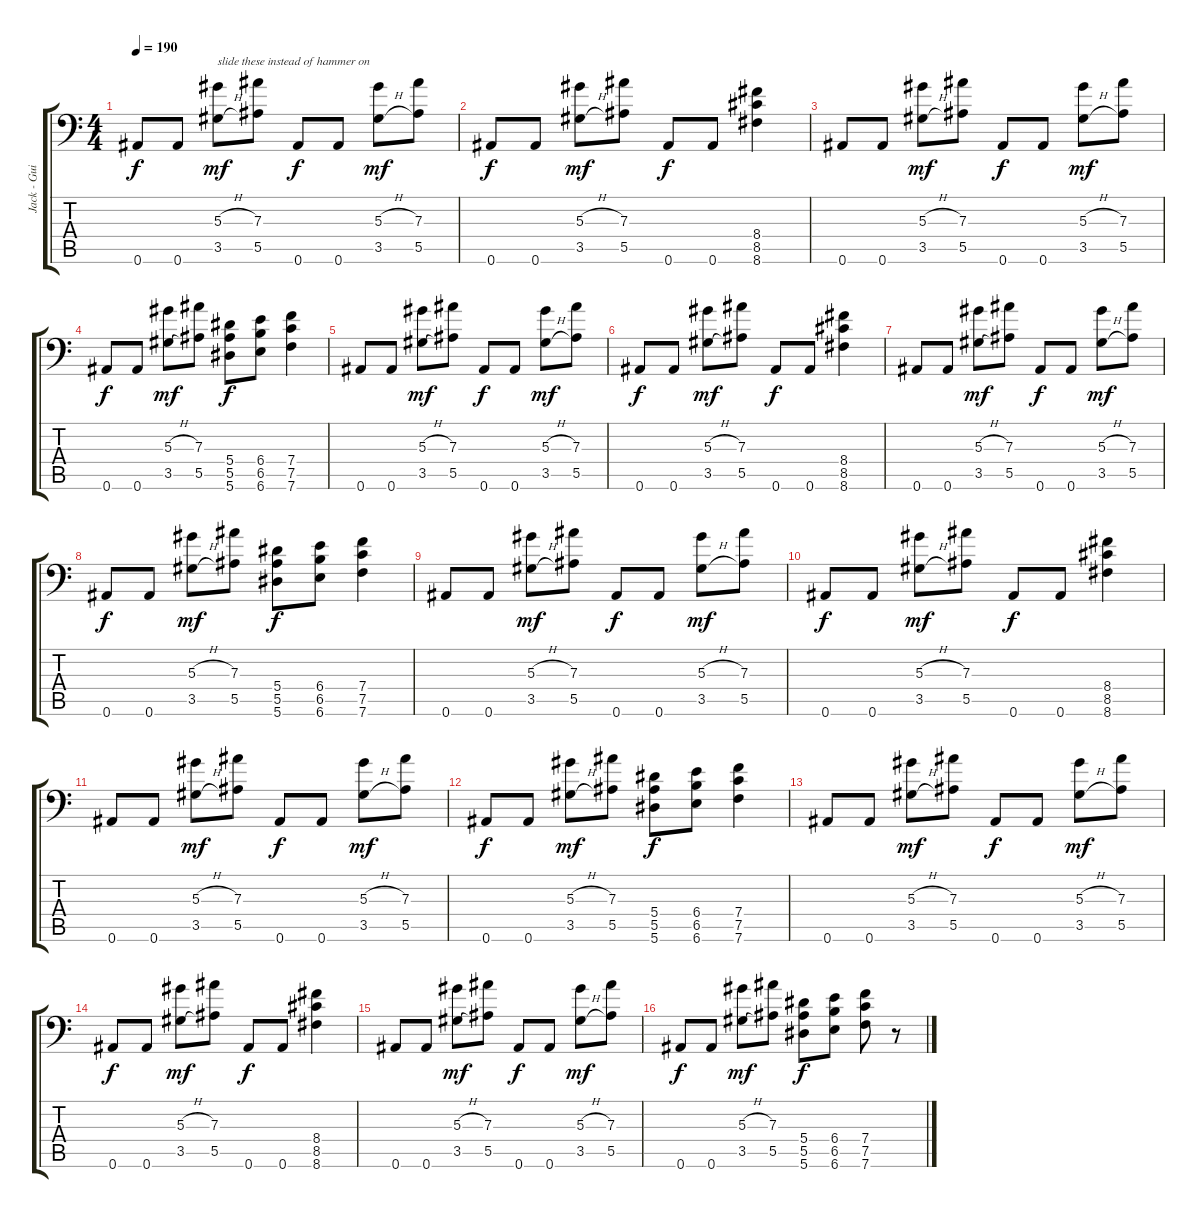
\track ("Jack - Guitar" "Jack - Gui") {instrument distortionguitar}
\staff {score tabs}
\tuning (C4 G3 Eb3 Bb2 F2 Bb1) {hide}
\ts (4 4)
\tempo 190
\clef f4
\ks c
0.6.8{dy f} 0.6.8 (5.3{h} 3.5{h}).8{txt "slide these instead of hammer on" dy mf} (7.3 5.5).8 0.6.8{dy f} 0.6.8 (5.3{h} 3.5{h}).8{dy mf} (7.3 5.5).8 |
0.6.8{dy f} 0.6.8 (5.3{h} 3.5{h}).8{dy mf} (7.3 5.5).8 0.6.8{dy f} 0.6.8 (8.4 8.5 8.6).4 |
0.6.8 0.6.8 (5.3{h} 3.5{h}).8{dy mf} (7.3 5.5).8 0.6.8{dy f} 0.6.8 (5.3{h} 3.5{h}).8{dy mf} (7.3 5.5).8 |
0.6.8{dy f} 0.6.8 (5.3{h} 3.5{h}).8{dy mf} (7.3 5.5).8 (5.4 5.5 5.6).8{dy f} (6.4 6.5 6.6).8 (7.4 7.5 7.6).4 |
0.6.8 0.6.8 (5.3{h} 3.5{h}).8{dy mf} (7.3 5.5).8 0.6.8{dy f} 0.6.8 (5.3{h} 3.5{h}).8{dy mf} (7.3 5.5).8 |
0.6.8{dy f} 0.6.8 (5.3{h} 3.5{h}).8{dy mf} (7.3 5.5).8 0.6.8{dy f} 0.6.8 (8.4 8.5 8.6).4 |
0.6.8 0.6.8 (5.3{h} 3.5{h}).8{dy mf} (7.3 5.5).8 0.6.8{dy f} 0.6.8 (5.3{h} 3.5{h}).8{dy mf} (7.3 5.5).8 |
0.6.8{dy f} 0.6.8 (5.3{h} 3.5{h}).8{dy mf} (7.3 5.5).8 (5.4 5.5 5.6).8{dy f} (6.4 6.5 6.6).8 (7.4 7.5 7.6).4 |
0.6.8 0.6.8 (5.3{h} 3.5{h}).8{dy mf} (7.3 5.5).8 0.6.8{dy f} 0.6.8 (5.3{h} 3.5{h}).8{dy mf} (7.3 5.5).8 |
0.6.8{dy f} 0.6.8 (5.3{h} 3.5{h}).8{dy mf} (7.3 5.5).8 0.6.8{dy f} 0.6.8 (8.4 8.5 8.6).4 |
0.6.8 0.6.8 (5.3{h} 3.5{h}).8{dy mf} (7.3 5.5).8 0.6.8{dy f} 0.6.8 (5.3{h} 3.5{h}).8{dy mf} (7.3 5.5).8 |
0.6.8{dy f} 0.6.8 (5.3{h} 3.5{h}).8{dy mf} (7.3 5.5).8 (5.4 5.5 5.6).8{dy f} (6.4 6.5 6.6).8 (7.4 7.5 7.6).4 |
0.6.8 0.6.8 (5.3{h} 3.5{h}).8{dy mf} (7.3 5.5).8 0.6.8{dy f} 0.6.8 (5.3{h} 3.5{h}).8{dy mf} (7.3 5.5).8 |
0.6.8{dy f} 0.6.8 (5.3{h} 3.5{h}).8{dy mf} (7.3 5.5).8 0.6.8{dy f} 0.6.8 (8.4 8.5 8.6).4 |
0.6.8 0.6.8 (5.3{h} 3.5{h}).8{dy mf} (7.3 5.5).8 0.6.8{dy f} 0.6.8 (5.3{h} 3.5{h}).8{dy mf} (7.3 5.5).8 |
0.6.8{dy f} 0.6.8 (5.3{h} 3.5{h}).8{dy mf} (7.3 5.5).8 (5.4 5.5 5.6).8{dy f} (6.4 6.5 6.6).8 (7.4 7.5 7.6).8 r.8
